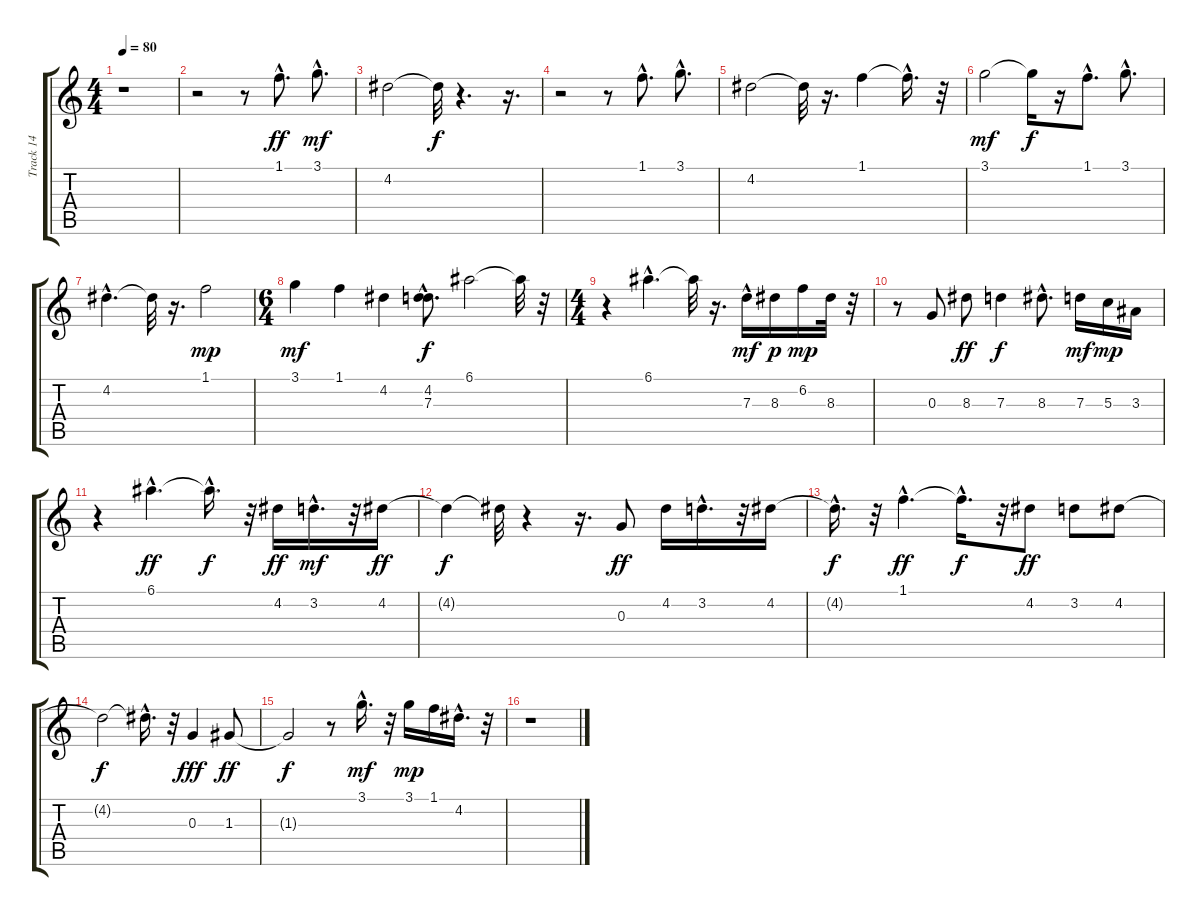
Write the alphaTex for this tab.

\track ("Track 14" "Track 14") {instrument acousticguitarnylon}
\staff {score tabs}
\tuning (E4 B3 G3 D3 A2 E2) {hide}
\ts (4 4)
\tempo 80
\clef g2
\ks c
r.1{dy f} |
r.2 r.8 1.1{hac}.8{d dy ff} 3.1{hac}.8{d dy mf} |
4.2.2 4.2{t}.32{dy f} r.4{d} r.16{d} |
r.2 r.8 1.1{hac}.8{d} 3.1{hac}.8{d} |
4.2.2 4.2{t}.32 r.16{d} 1.1.4 1.1{hac t}.16{d} r.32 |
3.1.2{dy mf} 3.1{t}.16{dy f} r.16 1.1{hac}.8{d} 3.1{hac}.8{d} |
4.2{hac}.4{d} 4.2{t}.32 r.16{d} 1.1.2{dy mp} |
\ts (6 4)
3.1.4{dy mf} 1.1.4 4.2.4 (4.2{hac} 7.3).8{d dy f} 6.1.2 6.1{t}.32 r.32 |
\ts (4 4)
r.4 6.1{hac}.4{d} 6.1{t}.32 r.16{d} 7.3{hac}.16{dy mf} 8.3.16{dy p} 6.2.16{dy mp} 8.3.32 r.32 |
r.8 0.3.8 8.3.8{dy ff} 7.3.4{dy f} 8.3{hac}.8{d} 7.3.16{dy mf} 5.3.16{dy mp} 3.3.16 |
r.4 6.1{hac}.4{d dy ff} 6.1{hac t}.16{d dy f} r.32 4.2.16{dy ff} 3.2{hac}.16{d dy mf} r.32 4.2.16{dy ff} |
4.2{t}.4{dy f} 4.2{t}.32 r.4 r.16{d} 0.3.8{dy ff} 4.2.16 3.2{hac}.16{d} r.32 4.2.16 |
4.2{hac t}.16{d dy f} r.32 1.1{hac}.4{d dy ff} 1.1{hac t}.16{d dy f} r.32 4.2.8{dy ff} 3.2.8 4.2.8 |
4.2{t}.2{dy f} 4.2{hac t}.16{d} r.32 0.3.4{dy fff} 1.3.8{dy ff} |
1.3{t}.2{dy f} r.8 3.1{hac}.16{d dy mf} r.32 3.1.16{dy mp} 1.1.16 4.2{hac}.16{d} r.32 |
r.1
